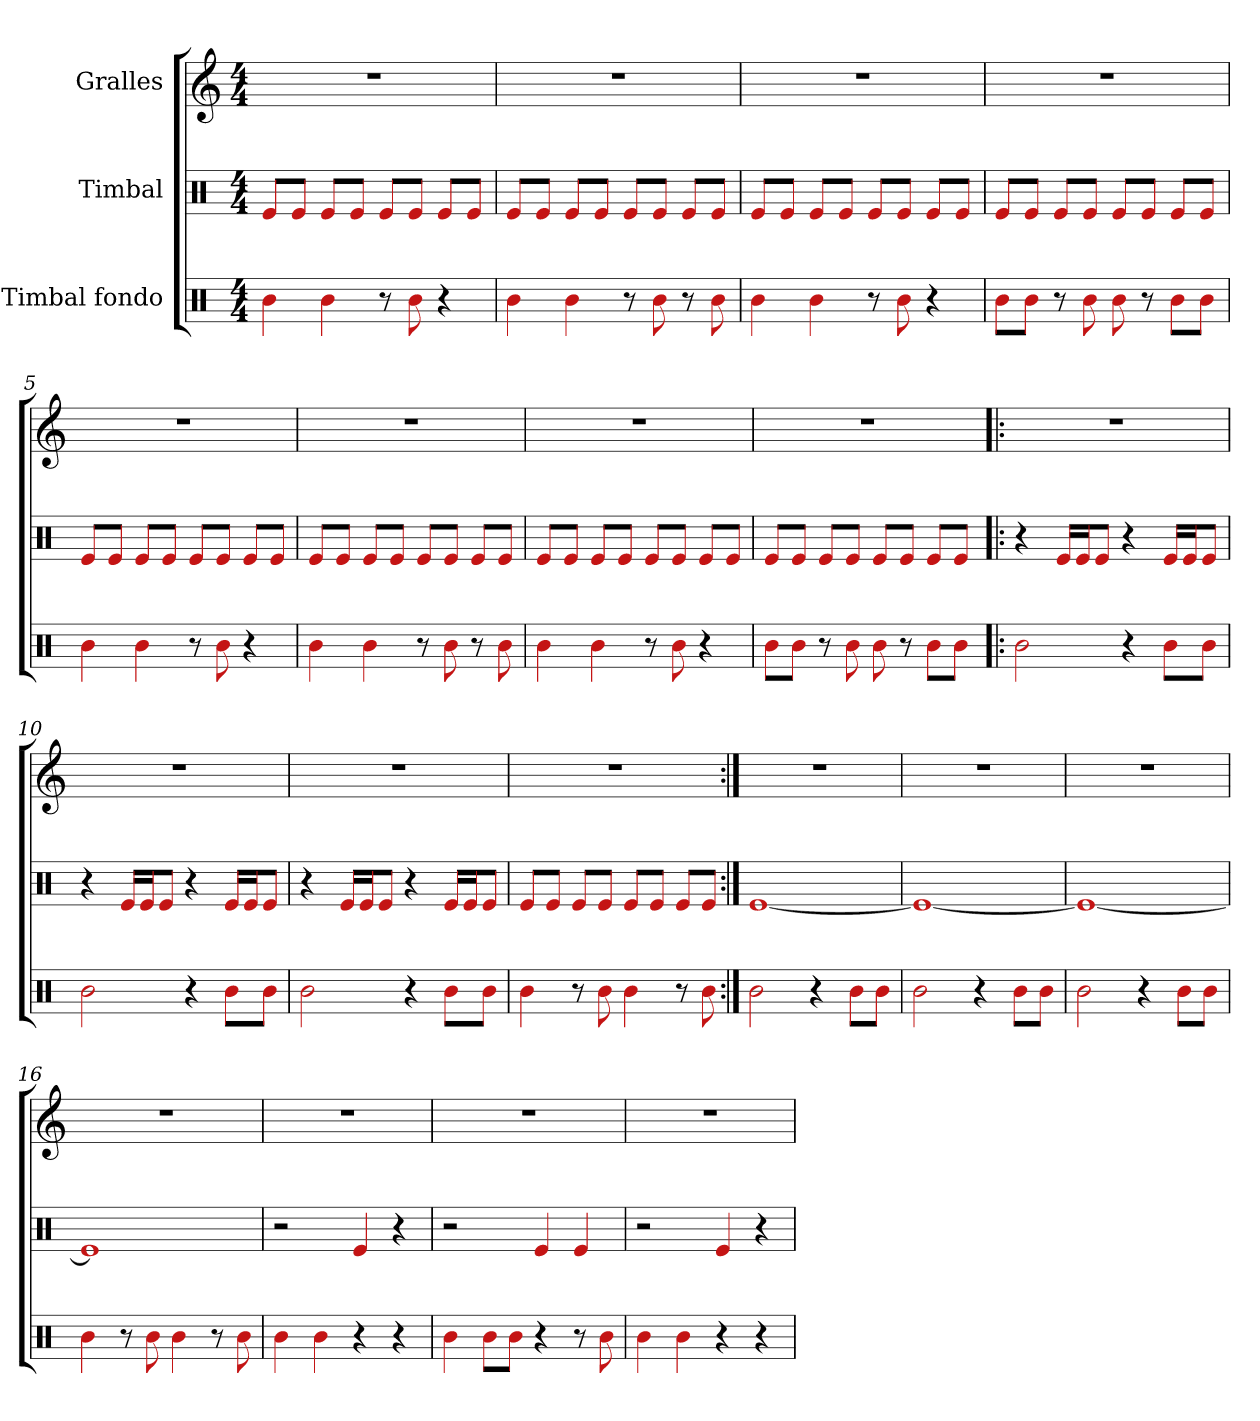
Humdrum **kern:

**kern	**kern	**kern
*part3	*part2	*part1
*staff3	*staff2	*staff1
*I"Timbal fondo	*I"Timbal	*I"Gralles
*clefX	*clefX	*clefG2
*k[]	*k[]	*k[]
*M4/4	*M4/4	*M4/4
=1	=1	=1
4b	8e/L	1r
.	8e/J	.
4b	8e/L	.
.	8e/J	.
8r	8e/L	.
8b	8e/J	.
4r	8e/L	.
.	8e/J	.
=2	=2	=2
4b	8e/L	1r
.	8e/J	.
4b	8e/L	.
.	8e/J	.
8r	8e/L	.
8b	8e/J	.
8r	8e/L	.
8b	8e/J	.
=3	=3	=3
4b	8e/L	1r
.	8e/J	.
4b	8e/L	.
.	8e/J	.
8r	8e/L	.
8b	8e/J	.
4r	8e/L	.
.	8e/J	.
=4	=4	=4
8b\L	8e/L	1r
8b\J	8e/J	.
8r	8e/L	.
8b	8e/J	.
8b	8e/L	.
8r	8e/J	.
8b\L	8e/L	.
8b\J	8e/J	.
=5	=5	=5
4b	8e/L	1r
.	8e/J	.
4b	8e/L	.
.	8e/J	.
8r	8e/L	.
8b	8e/J	.
4r	8e/L	.
.	8e/J	.
=6	=6	=6
4b	8e/L	1r
.	8e/J	.
4b	8e/L	.
.	8e/J	.
8r	8e/L	.
8b	8e/J	.
8r	8e/L	.
8b	8e/J	.
=7	=7	=7
4b	8e/L	1r
.	8e/J	.
4b	8e/L	.
.	8e/J	.
8r	8e/L	.
8b	8e/J	.
4r	8e/L	.
.	8e/J	.
=8	=8	=8
8b\L	8e/L	1r
8b\J	8e/J	.
8r	8e/L	.
8b	8e/J	.
8b	8e/L	.
8r	8e/J	.
8b\L	8e/L	.
8b\J	8e/J	.
=9!|:	=9!|:	=9!|:
2b	4r	1r
.	16e/LL	.
.	16e/J	.
.	8e/J	.
4r	4r	.
8b\L	16e/LL	.
.	16e/J	.
8b\J	8e/J	.
=10	=10	=10
2b	4r	1r
.	16e/LL	.
.	16e/J	.
.	8e/J	.
4r	4r	.
8b\L	16e/LL	.
.	16e/J	.
8b\J	8e/J	.
=11	=11	=11
2b	4r	1r
.	16e/LL	.
.	16e/J	.
.	8e/J	.
4r	4r	.
8b\L	16e/LL	.
.	16e/J	.
8b\J	8e/J	.
=12	=12	=12
4b	8e/L	1r
.	8e/J	.
8r	8e/L	.
8b	8e/J	.
4b	8e/L	.
.	8e/J	.
8r	8e/L	.
8b	8e/J	.
=13:|!	=13:|!	=13:|!
2b	[1e	1r
4r	.	.
8b\L	.	.
8b\J	.	.
=14	=14	=14
2b	1e_	1r
4r	.	.
8b\L	.	.
8b\J	.	.
=15	=15	=15
2b	1e_	1r
4r	.	.
8b\L	.	.
8b\J	.	.
=16	=16	=16
4b	1e]	1r
8r	.	.
8b	.	.
4b	.	.
8r	.	.
8b	.	.
=17	=17	=17
4b	2r	1r
4b	.	.
4r	4e	.
4r	4r	.
=18	=18	=18
4b	2r	1r
8b\L	.	.
8b\J	.	.
4r	4e	.
8r	4e	.
8b	.	.
=19	=19	=19
4b	2r	1r
4b	.	.
4r	4e	.
4r	4r	.
=	=	=
*-	*-	*-
